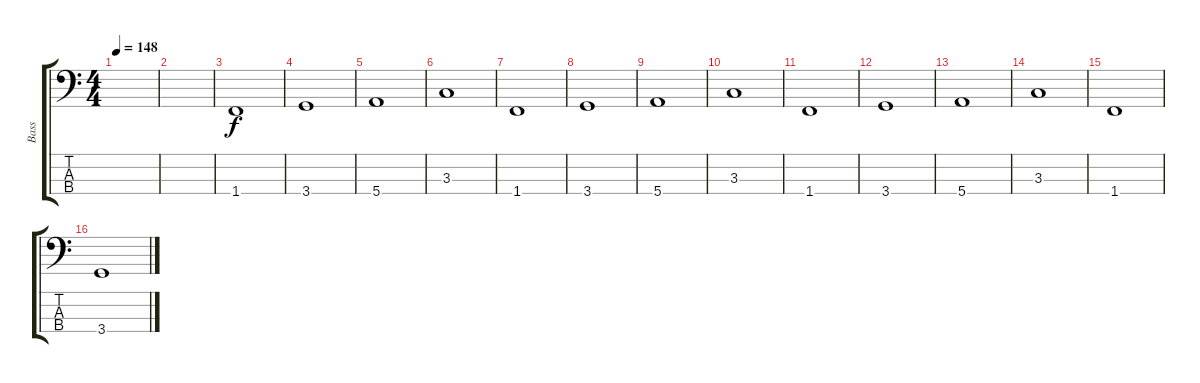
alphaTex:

\track ("Bass" "Bass") {instrument electricbassfinger}
\staff {score tabs}
\tuning (G2 D2 A1 E1) {hide}
\ts (4 4)
\tempo 148
\clef f4
\ks c
|
|
1.4.1 |
3.4.1 |
5.4.1 |
3.3.1 |
1.4.1 |
3.4.1 |
5.4.1 |
3.3.1 |
1.4.1 |
3.4.1 |
5.4.1 |
3.3.1 |
1.4.1 |
3.4.1
